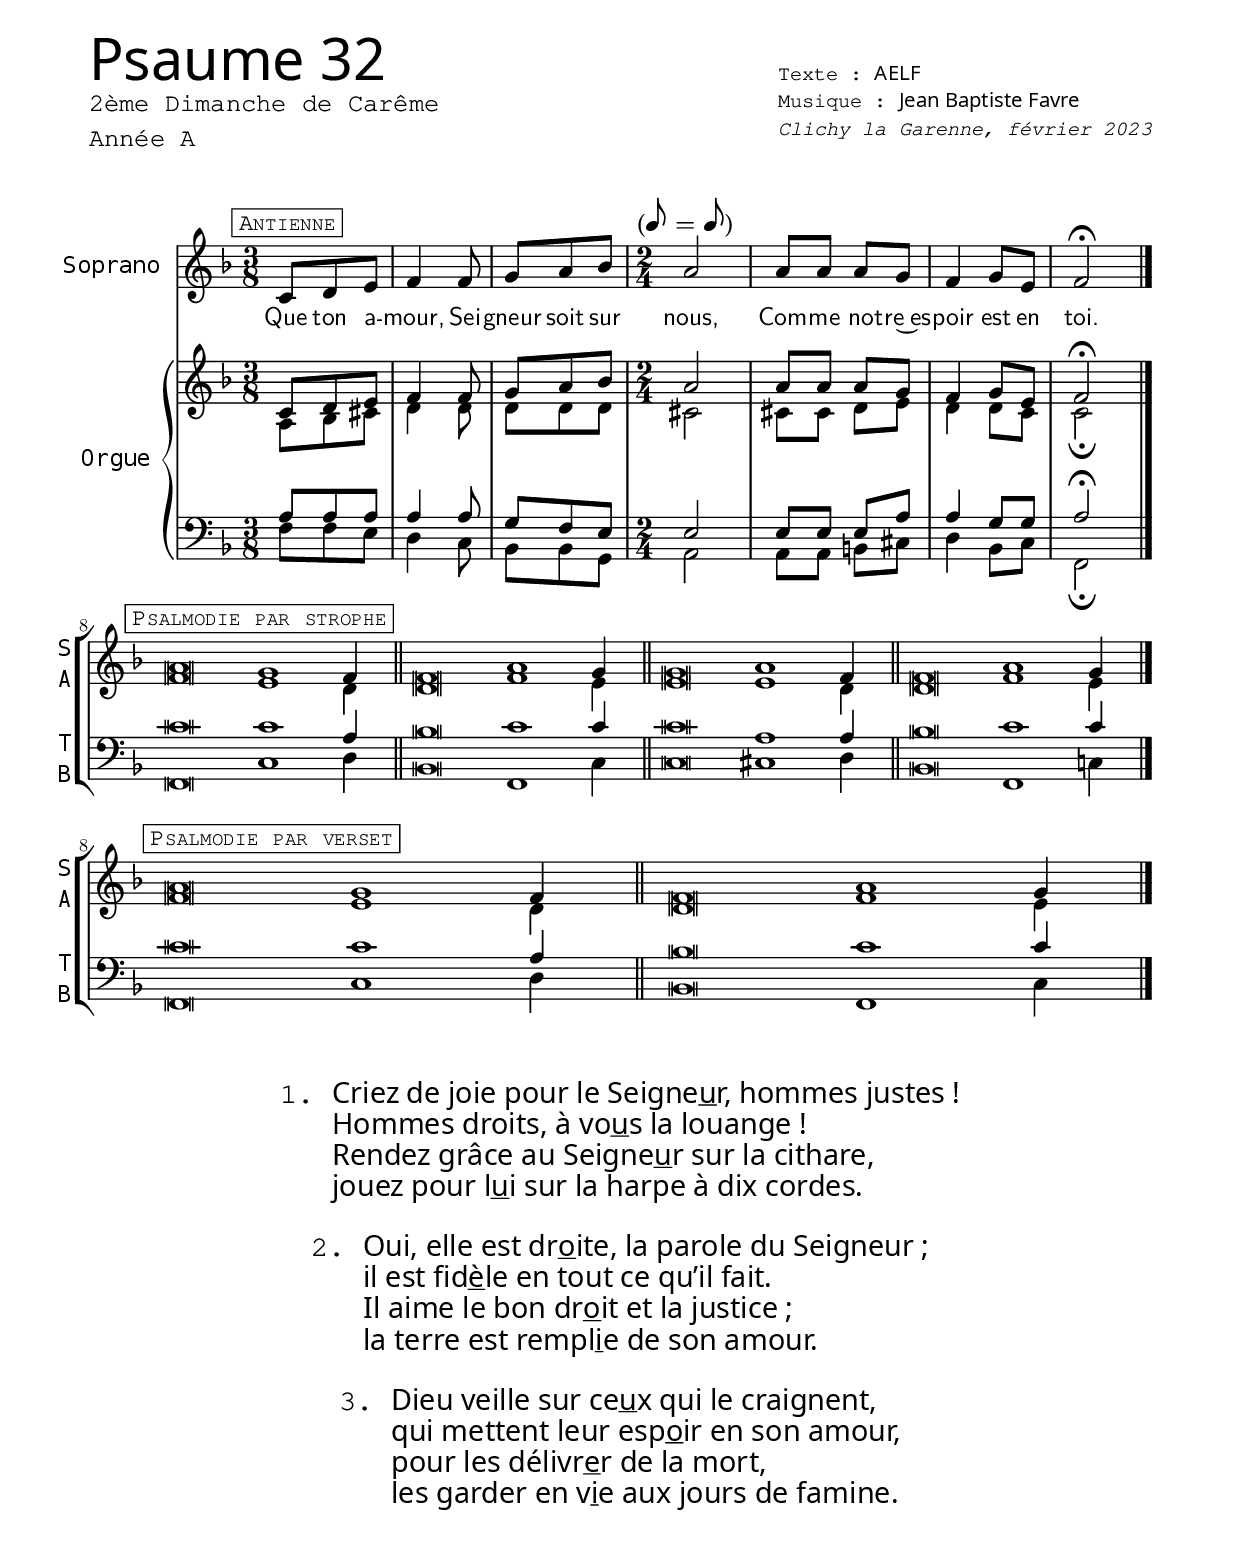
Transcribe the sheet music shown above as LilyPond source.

\version "2.18.2"
\language "english"
\include "../libs/commonFunctions.ily"

tempoVerseRallentando = {
  \set Score.tempoHideNote = ##t
  \tempo 4=60
}
tempoVerseAcelerando = {
  \set Score.tempoHideNote = ##t
  \tempo 2=120
}

scoreHeader = \header {
  title = "Psaume 32"
  subtitle = \markup { \column { "2ème Dimanche de Carême" "Année A" }}
  composer = "Jean Baptiste Favre"
  poet = "AELF"
  date = "Clichy la Garenne, février 2023"
}

global = {
  \key f \major
  \time 3/8
}

%%%%%%%%%%%%%%%%%%%%%%%%%%%%%%
%%%%%%%%%% Antiphon %%%%%%%%%%
%%%%%%%%%%%%%%%%%%%%%%%%%%%%%%

antiphonRythm = {
 s4.*3 s2*4 \bar "|." \break
}
antiphonMusicSoprano = \relative c' {
  \markCustom "Antienne"
  c8 d e f4 f8 g a bf \time 2/4 \tempo \markup {
    \concat {
      (
      \smaller \general-align #Y #DOWN \note {8} #1
      " = "
      \smaller \general-align #Y #DOWN \note {8} #1
      )
    }
  } a2 a8 a a g f4 g8 e f2
  }

antiphonMusicAlto = \relative c' {
  a8 bf cs d4 d8 d d d cs2 cs8 cs d e d4 d8 c c2
  }

antiphonMusicTenor =  \relative c' {
  a8 a a a4 a8 g8 f e e2 e8 e e a a4 g8 g a2
  }

antiphonMusicBass =  \relative c {
  f8 f e d4 c8 bf bf g a2 a8 a b cs d4 bf8 c f,2
  }

antiphonLyrics = \lyricmode {
  Que ton a -- mour, Sei -- gneur soit sur nous,
  Com -- me no -- tre~es -- poir est en toi.
  }

antiphonLyricsSoprano = \antiphonLyrics
antiphonLyricsAlto = \antiphonLyrics
antiphonLyricsTenor = \antiphonLyrics
antiphonLyricsBass = \antiphonLyrics

%%%%%%%%%%%%%%%%%%%%%%%%%%%%%%%%%%%%%%%%%%%%%%
%%%%%%%%%%          Verses          %%%%%%%%%%
%%%%%%%%%%%%%%%%%%%%%%%%%%%%%%%%%%%%%%%%%%%%%%
verseStropheRythm = {
  \accidentalStyle forget
  \once \override Score.RehearsalMark.break-align-symbols = #'(clef)
  \markCustom "Psalmodie par strophe" \cadenzaOn
  \tempoVerseAcelerando s\breve s1 \tempoVerseRallentando s4 \bar "||"
  \tempoVerseAcelerando s\breve s1 \tempoVerseRallentando s4 \bar "||"
  \tempoVerseAcelerando s\breve s1 \tempoVerseRallentando s4 \bar "||"
  \tempoVerseAcelerando s\breve s1 \tempoVerseRallentando s4 \bar "|." \break
}
verseRythm = {
  \markCustom "Psalmodie par verset" \cadenzaOn
  \tempoVerseAcelerando s\breve s1 \tempoVerseRallentando s4 \bar "||"
  \tempoVerseAcelerando s\breve s1 \tempoVerseRallentando s4 \bar "|."
}
verseStropheMusicSoprano = \relative c'' {
  a\breve g1 f4
  f\breve a1 g4
  g\breve a1 f4
  f\breve a1 g4
  }
verseMusicSoprano = \relative c'' {
  a\breve g1 f4
  f\breve a1 g4
  }
verseStropheMusicAlto = \relative c' {
  f\breve e1 d4
  d\breve f1 e4
  e\breve e1 d4
  d\breve f1 e4
  }
verseMusicAlto = \relative c' {
  f\breve e1 d4
  d\breve f1 e4
  }

verseStropheMusicTenor = \relative c' {
  c\breve c1 a4
  bf\breve c1 c4
  c\breve a1 a4
  bf\breve c1 c4
  }
verseMusicTenor = \relative c' {
  c\breve c1 a4
  bf\breve c1 c4
  }

verseStropheMusicBass = \relative c {
  f,\breve c'1 d4
  bf\breve f1 c'4
  c\breve cs1 d4
  bf\breve f1 c'4
  }
verseMusicBass = \relative c {
  f,\breve c'1 d4
  bf\breve f1 c'4
  }




verseLyrics = \markuplist {
  \override #'(font-family . sans)
  \override #'(font-size . 2)
  \column {
    \fill-line {
      \column{
        \concat { \typewriter "1. " "Criez de joie pour le Seigne" \underline u "r, hommes justes&nbsp;!"}
        \concat { \typewriter "   " "Hommes droits, à vo" \underline u "s la louange&nbsp;!"}
        \concat { \typewriter "   " "Rendez grâce au Seigne" \underline u "r sur la cithare,"}
        \concat { \typewriter "   " "jouez pour l" \underline u "i sur la harpe à dix cordes."}
      }
    }
    \vspace #1
    \fill-line {
      \column {
        \concat { \typewriter "2. " "Oui, elle est dr" \underline o "ite, la parole du Seigneur&nbsp;;"}
        \concat { \typewriter "   " "il est fid" \underline è "le en tout ce qu’il fait."}
        \concat { \typewriter "   " "Il aime le bon dr" \underline o "it et la justice&nbsp;;"}
        \concat { \typewriter "   " "la terre est rempl" \underline i "e de son amour."}
      }
    }
    \vspace #1
    \fill-line {
      \column {
        \concat { \typewriter "3. " "Dieu veille sur ce" \underline u "x qui le craignent,"}
        \concat { \typewriter "   " "qui mettent leur esp" \underline o "ir en son amour,"}
        \concat { \typewriter "   " "pour les délivr" \underline e "r de la mort,"}
        \concat { \typewriter "   " "les garder en v" \underline i "e aux jours de famine."}
      }
    }
  }
}
%%%%%%%%%%%%%%%%%%%%%%%%%%%%%%%%%%%%%%%%%%%%%%%%%%%%%%%%%%%%%%%%%%%%%
%%%%%%%%%%%%%%%%%%%          Draw score          %%%%%%%%%%%%%%%%%%%%
%%%%%%%%%%%%%%%%%%%%%%%%%%%%%%%%%%%%%%%%%%%%%%%%%%%%%%%%%%%%%%%%%%%%%
% Load Piano settings & layout
partition = {
  <<
    % Antienne à 4 voix mixtes
    %\include "../libs/layouts/commonAntiphonFourVoices.ily"
    \new ChoirStaff = "Antophon4Voices" <<
      \new Staff = "AntiphonSopranoStaff" <<
        \once \override Staff.VerticalAxisGroup.remove-first = ##t
        \set Staff.instrumentName = "Soprano"
        \clef "treble"
        \new Dynamics \antiphonRythm
        \new Voice = "antiphonSoprano" { \global \antiphonMusicSoprano\fermata}
        \new Lyrics \lyricsto "antiphonSoprano" { \antiphonLyricsSoprano }
      >>
    >>
    \new PianoStaff
    <<
      \set PianoStaff.instrumentName = #"Orgue"
      \new Staff <<
        \set Staff.printPartCombineTexts = ##f
        \once \override Staff.VerticalAxisGroup.remove-first = ##t
        \clef treble
        \new Voice = "soprani" {\global \voiceOne \antiphonMusicSoprano\fermata }
        \new Voice = "alti" {\global \voiceTwo \antiphonMusicAlto\fermata }
      >>
      \new Staff <<
        \set Staff.printPartCombineTexts = ##f
        \once \override Staff.VerticalAxisGroup.remove-first = ##t
        \clef bass
        \new Voice = "tenors" {\global \voiceThree \antiphonMusicTenor\fermata }
        \new Voice = "bass" {\global \voiceFour \antiphonMusicBass\fermata }
      >>
    >>
    \new ChoirStaff = "versePsalmody"
    <<
      \new Staff = "verseSopranoAlto" <<
        \set Staff.shortInstrumentName = \markup { \right-column { "S" "A" } }
        \once \override Staff.VerticalAxisGroup.remove-first = ##t
        \global
        \clef treble
        \new Dynamics {\silence \antiphonMusicSoprano \verseStropheRythm \verseRythm}
        \new Voice = "verseSoprano" << \voiceOne {\silence \antiphonMusicSoprano \cadenzaOn \verseStropheMusicSoprano \verseMusicSoprano } >>
        \new Voice = "verseAlto" << \voiceTwo {\silence \antiphonMusicSoprano \cadenzaOn \verseStropheMusicAlto \verseMusicAlto } >>
      >>
      \new Staff = "verseTenorBass" <<
        \set Staff.shortInstrumentName = \markup { \right-column { "T" "B" } }
        \once \override Staff.VerticalAxisGroup.remove-first = ##t
        \global
        \clef bass
        \new Dynamics {\silence \antiphonMusicSoprano \verseStropheRythm \verseRythm}
        \new Voice = "verseTenor" << \voiceOne {\silence \antiphonMusicSoprano \cadenzaOn \verseStropheMusicTenor \verseMusicTenor } >>
        \new Voice = "verseBass" << \voiceTwo {\silence \antiphonMusicSoprano \cadenzaOn \verseStropheMusicBass \verseMusicBass } >>
      >>
    >>
  >>
}
%%%%%%%%%%%%% PARTITION VISUELLE %%%%%%%%%%%%%
% PDF output
\paper {
  top-margin = 1.5\cm
  bottom-margin = 1.5\cm
  left-margin = 1.5\cm
  right-margin = 1.5\cm
  markup-system-spacing = #'((basic-distance . 10)
     (minimum-distance . 10)
     (padding . 5)
     (stretchability . 5))
  #(define fonts
    (set-global-fonts
     #:music "emmentaler"
     #:brace "emmentaler"
     #:roman "Latin Modern Roman"
     #:sans "Cantarell"
  ))
  #(include-special-characters)
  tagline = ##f
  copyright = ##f
  scoreTitleMarkup = \markup \columns {
    \fill-line {
      \column {
        \line {
          \left-column {
            \fontsize #8 \sans \fromproperty #'header:title
            \fontsize #1 \typewriter \fromproperty #'header:subtitle
          }
        }
      }
      \column {
        \line {
          \fontsize #-1
          \left-column {
            \line { \concat { \typewriter "Texte&nbsp;: " \sans \fromproperty #'header:poet \bold " " } }
            \line { \concat { \typewriter "Musique&nbsp;: " \sans \fromproperty #'header:composer \bold " " } }
            \typewriter \italic \fromproperty #'header:date
          }
        }
      }
    }
  }
}

\score {
  \partition
  \layout {
      ragged-last = ##f
      \context {
          \Staff
          \RemoveEmptyStaves
          \override NoteHead.style = #'altdefault
          \override InstrumentName.font-name = #"Monospace Regular"
      }
      \context {
          \PianoStaff
          \RemoveEmptyStaves
          \override NoteHead.style = #'altdefault
          \override InstrumentName.font-name = #"Monospace Regular"
      }
      \context {
          \ChoirStaff
          \RemoveEmptyStaves
          \override NoteHead.style = #'altdefault
          \override InstrumentName.font-name = #"Monospace Regular"
      }
      \override LyricText.font-name = #"Latin Modern Sans"
      \override Score.RehearsalMark.font-family = #'typewriter
  }
  \scoreHeader
}
\verseLyrics